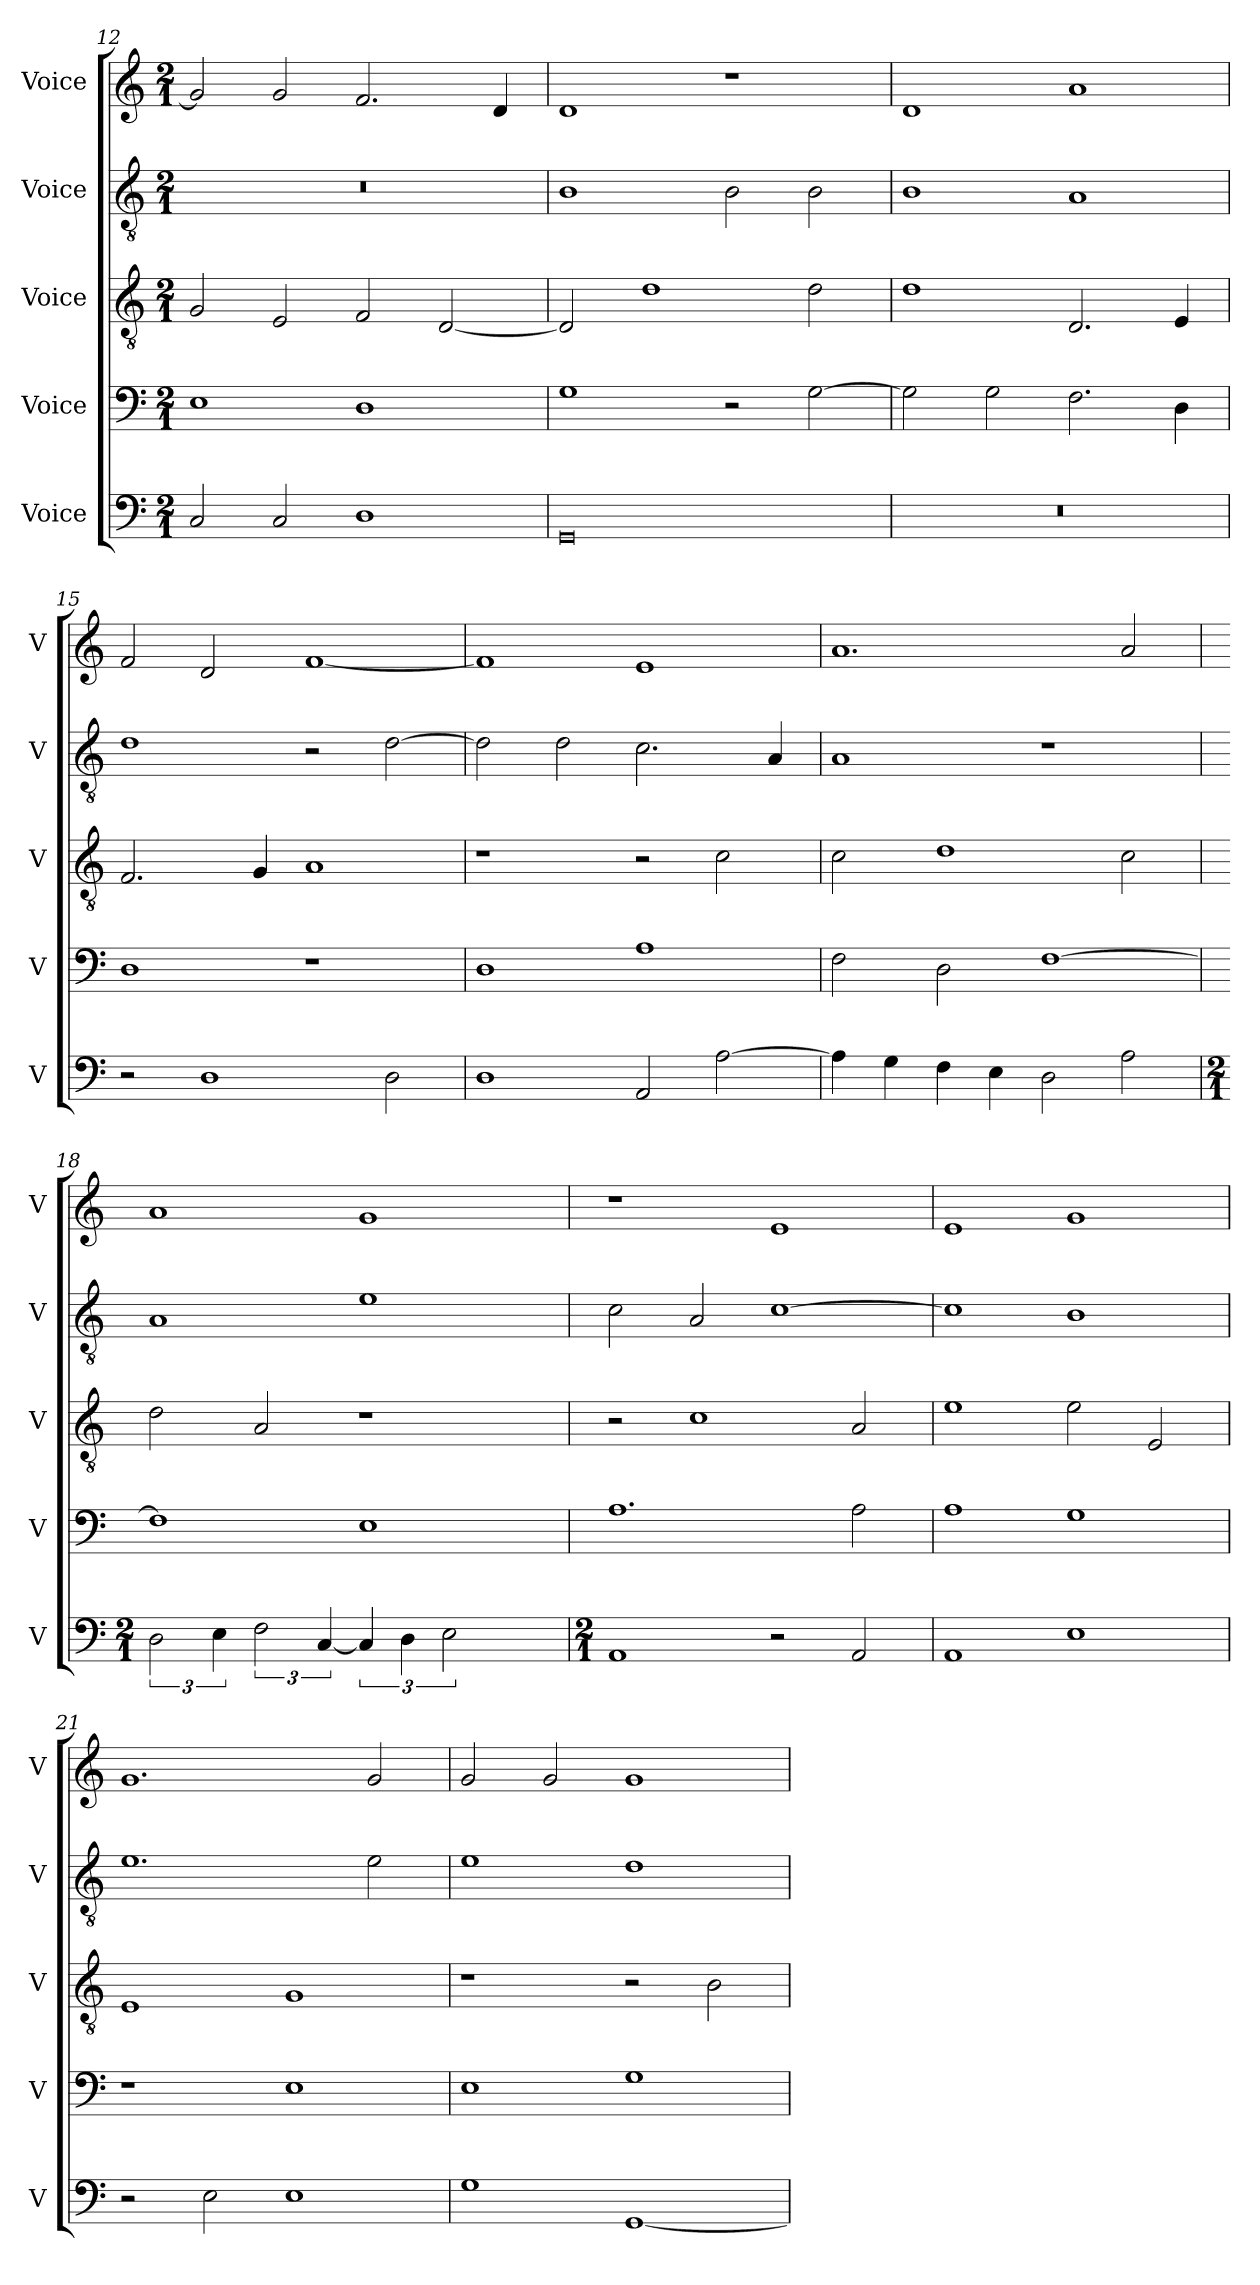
**kern	**kern	**kern	**kern	**kern
*part5	*part4	*part3	*part2	*part1
*staff5	*staff4	*staff3	*staff2	*staff1
*I"Voice	*I"Voice	*I"Voice	*I"Voice	*I"Voice
*I'V	*I'V	*I'V	*I'V	*I'V
*clefF4	*clefF4	*clefGv2	*clefGv2	*clefG2
*k[]	*k[]	*k[]	*k[]	*k[]
*M2/1	*M2/1	*M2/1	*M2/1	*M2/1
=12	=12	=12	=12	=12
2C/	1E	2G/	0r	2g/]
2C/	.	2E/	.	2g/
1D	1D	2F/	.	2.f/
.	.	[2D/	.	.
.	.	.	.	4d/
!!LO:PB:g=z
=13	=13	=13	=13	=13
0GG	1G	2D/]	1B	1d
.	.	1d	.	.
.	2r	.	2B\	1r
.	[2G\	2d\	2B\	.
=14	=14	=14	=14	=14
0r	2G\]	1d	1B	1d
.	2G\	.	.	.
.	2.F\	2.D/	1A	1a
.	4D\	4E/	.	.
=15	=15	=15	=15	=15
2r	1D	2.F/	1d	2f/
1D	.	.	.	2d/
.	.	4G/	.	.
.	1r	1A	2r	[1f
2D\	.	.	[2d\	.
=16	=16	=16	=16	=16
1D	1D	1r	2d\]	1f]
.	.	.	2d\	.
2AA/	1A	2r	2.c\	1e
[2A\	.	2c\	.	.
.	.	.	4A/	.
!!LO:LB:g=z
=17	=17	=17	=17	=17
4A\]	2F\	2c\	1A	1.a
4G\	.	.	.	.
4F\	2D\	1d	.	.
4E\	.	.	.	.
2D\	[1F	.	1r	.
2A\	.	2c\	.	2a/
=18	=18	=18	=18	=18
*M2/1	*	*	*	*
3D\	1F]	2d\	1A	1a
6E\	.	.	.	.
3F\	.	2A/	.	.
[6C/	.	.	.	.
6C/]	1E	1r	1e	1g
6D\	.	.	.	.
3E\	.	.	.	.
!LO:N:vis=4..	!	!	!	!
3ryy	.	.	.	.
=19	=19	=19	=19	=19
*M2/1	*	*	*	*
1AA	1.A	2r	2c\	1r
.	.	1c	2A/	.
2r	.	.	[1c	1e
2AA/	2A\	2A/	.	.
!!LO:LB:g=z
=20	=20	=20	=20	=20
1AA	1A	1e	1c]	1e
1E	1G	2e\	1B	1g
.	.	2E/	.	.
=21	=21	=21	=21	=21
2r	1r	1E	1.e	1.g
2E\	.	.	.	.
1E	1E	1G	.	.
.	.	.	2e\	2g/
=22	=22	=22	=22	=22
1G	1E	1r	1e	2g/
.	.	.	.	2g/
[1GG	1G	2r	1d	1g
.	.	2B\	.	.
=	=	=	=	=
*-	*-	*-	*-	*-
